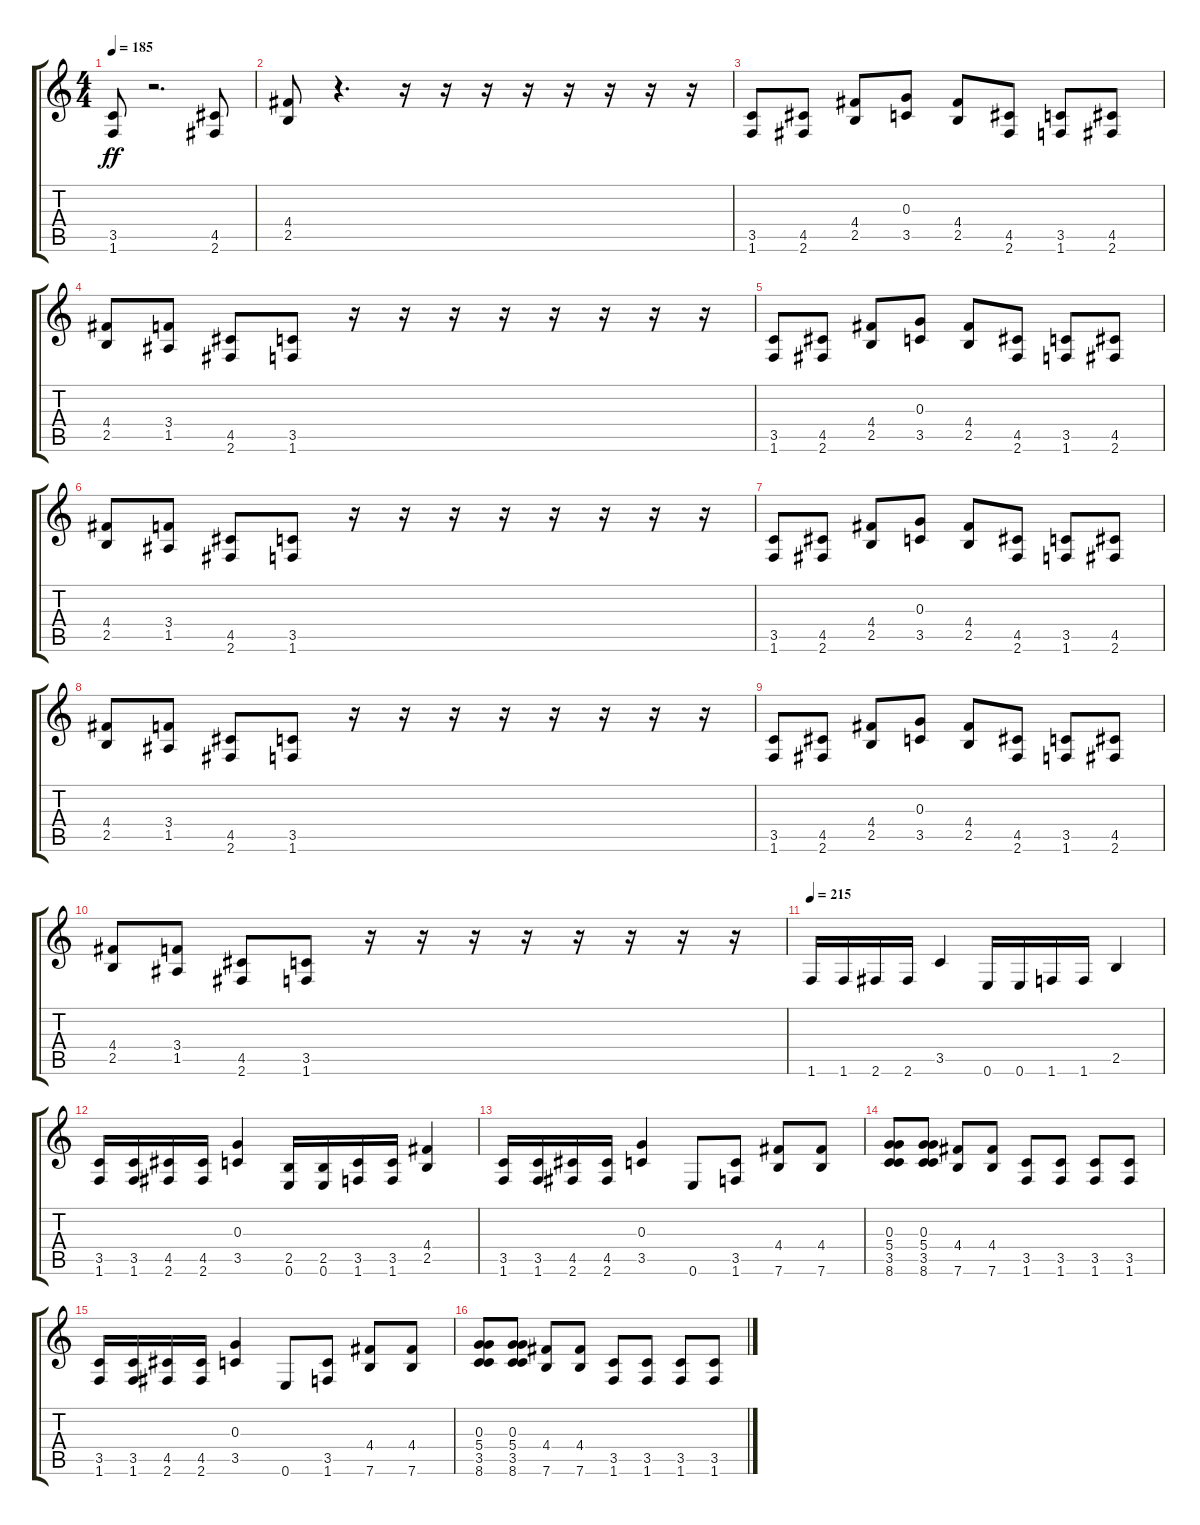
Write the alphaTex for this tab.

\track "" {instrument distortionguitar}
\staff {score tabs}
\tuning (E4 B3 G3 D3 A2 E2) {hide}
\ts (4 4)
\tempo 185
\clef g2
\ks c
(3.5 1.6).8{dy ff} r.2{d} (4.5 2.6).8 |
(4.4 2.5).8 r.4{d} r.16 r.16 r.16 r.16 r.16 r.16 r.16 r.16 |
(3.5 1.6).8 (4.5 2.6).8 (4.4 2.5).8 (0.3 3.5).8 (4.4 2.5).8 (4.5 2.6).8 (3.5 1.6).8 (4.5 2.6).8 |
(4.4 2.5).8 (3.4 1.5).8 (4.5 2.6).8 (3.5 1.6).8 r.16 r.16 r.16 r.16 r.16 r.16 r.16 r.16 |
(3.5 1.6).8 (4.5 2.6).8 (4.4 2.5).8 (0.3 3.5).8 (4.4 2.5).8 (4.5 2.6).8 (3.5 1.6).8 (4.5 2.6).8 |
(4.4 2.5).8 (3.4 1.5).8 (4.5 2.6).8 (3.5 1.6).8 r.16 r.16 r.16 r.16 r.16 r.16 r.16 r.16 |
(3.5 1.6).8 (4.5 2.6).8 (4.4 2.5).8 (0.3 3.5).8 (4.4 2.5).8 (4.5 2.6).8 (3.5 1.6).8 (4.5 2.6).8 |
(4.4 2.5).8 (3.4 1.5).8 (4.5 2.6).8 (3.5 1.6).8 r.16 r.16 r.16 r.16 r.16 r.16 r.16 r.16 |
(3.5 1.6).8 (4.5 2.6).8 (4.4 2.5).8 (0.3 3.5).8 (4.4 2.5).8 (4.5 2.6).8 (3.5 1.6).8 (4.5 2.6).8 |
(4.4 2.5).8 (3.4 1.5).8 (4.5 2.6).8 (3.5 1.6).8 r.16 r.16 r.16 r.16 r.16 r.16 r.16 r.16 |
\tempo 215
1.6.16 1.6.16 2.6.16 2.6.16 3.5.4 0.6.16 0.6.16 1.6.16 1.6.16 2.5.4 |
(3.5 1.6).16 (3.5 1.6).16 (4.5 2.6).16 (4.5 2.6).16 (0.3 3.5).4 (2.5 0.6).16 (2.5 0.6).16 (3.5 1.6).16 (3.5 1.6).16 (4.4 2.5).4 |
(3.5 1.6).16 (3.5 1.6).16 (4.5 2.6).16 (4.5 2.6).16 (0.3 3.5).4 0.6.8 (3.5 1.6).8 (4.4 7.6).8 (4.4 7.6).8 |
(0.3 5.4 3.5 8.6).8 (0.3 5.4 3.5 8.6).8 (4.4 7.6).8 (4.4 7.6).8 (3.5 1.6).8 (3.5 1.6).8 (3.5 1.6).8 (3.5 1.6).8 |
(3.5 1.6).16 (3.5 1.6).16 (4.5 2.6).16 (4.5 2.6).16 (0.3 3.5).4 0.6.8 (3.5 1.6).8 (4.4 7.6).8 (4.4 7.6).8 |
(0.3 5.4 3.5 8.6).8 (0.3 5.4 3.5 8.6).8 (4.4 7.6).8 (4.4 7.6).8 (3.5 1.6).8 (3.5 1.6).8 (3.5 1.6).8 (3.5 1.6).8
